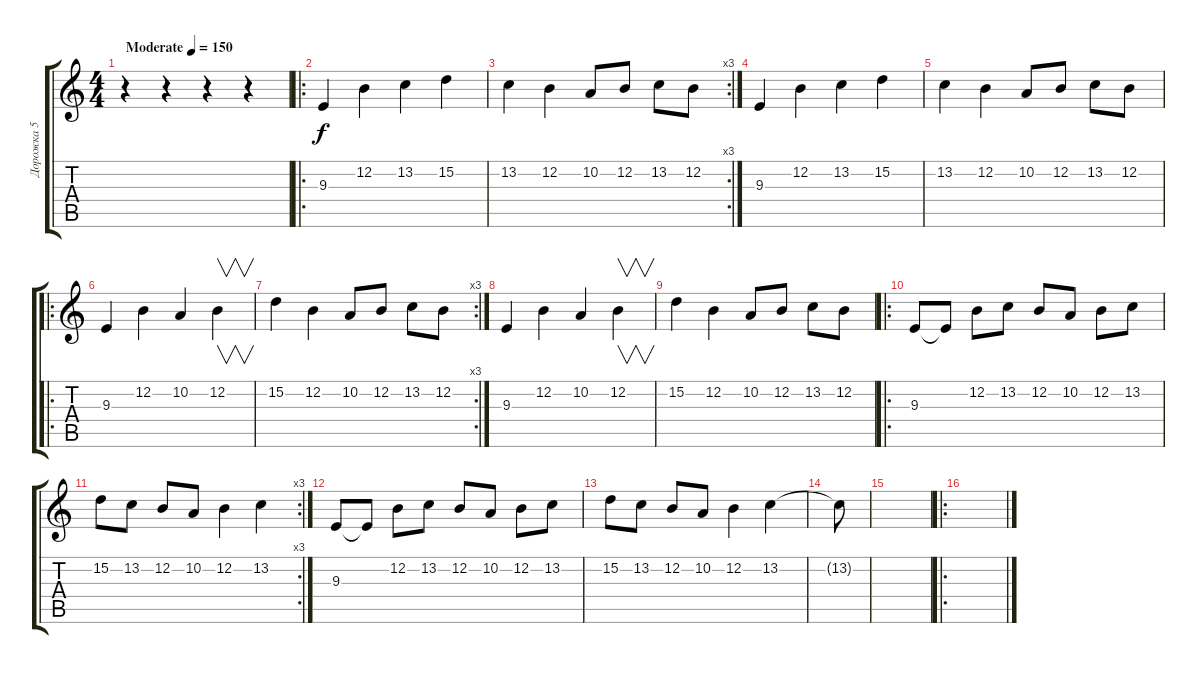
\track ("Дорожка 5" "Дорожка 5") {instrument sitar}
\staff {score tabs}
\tuning (E4 B3 G3 D3 A2 E2) {hide}
\ts (4 4)
\tempo (150 "Moderate")
\clef g2
\ks c
r.4{dy f instrument sitar} r.4 r.4 r.4 |
\ro
9.3.4 12.2.4 13.2.4 15.2.4 |
\rc 3
13.2.4 12.2.4 10.2.8 12.2.8 13.2.8 12.2.8 |
9.3.4 12.2.4 13.2.4 15.2.4 |
13.2.4 12.2.4 10.2.8 12.2.8 13.2.8 12.2.8 |
\ro
9.3.4 12.2.4 10.2.4 12.2.4{v} |
\rc 3
15.2.4 12.2.4 10.2.8 12.2.8 13.2.8 12.2.8 |
9.3.4 12.2.4 10.2.4 12.2.4{v} |
15.2.4 12.2.4 10.2.8 12.2.8 13.2.8 12.2.8 |
\ro
9.3.8{volume 10 instrument overdrivenguitar} 9.3{t}.8 12.2.8 13.2.8 12.2.8 10.2.8 12.2.8 13.2.8 |
\rc 3
15.2.8 13.2.8 12.2.8 10.2.8 12.2.4 13.2.4 |
9.3.8{volume 10 instrument overdrivenguitar} 9.3{t}.8 12.2.8 13.2.8 12.2.8 10.2.8 12.2.8 13.2.8 |
15.2.8 13.2.8 12.2.8 10.2.8 12.2.4 13.2.4 |
13.2{t}.8 |
|
\ro
